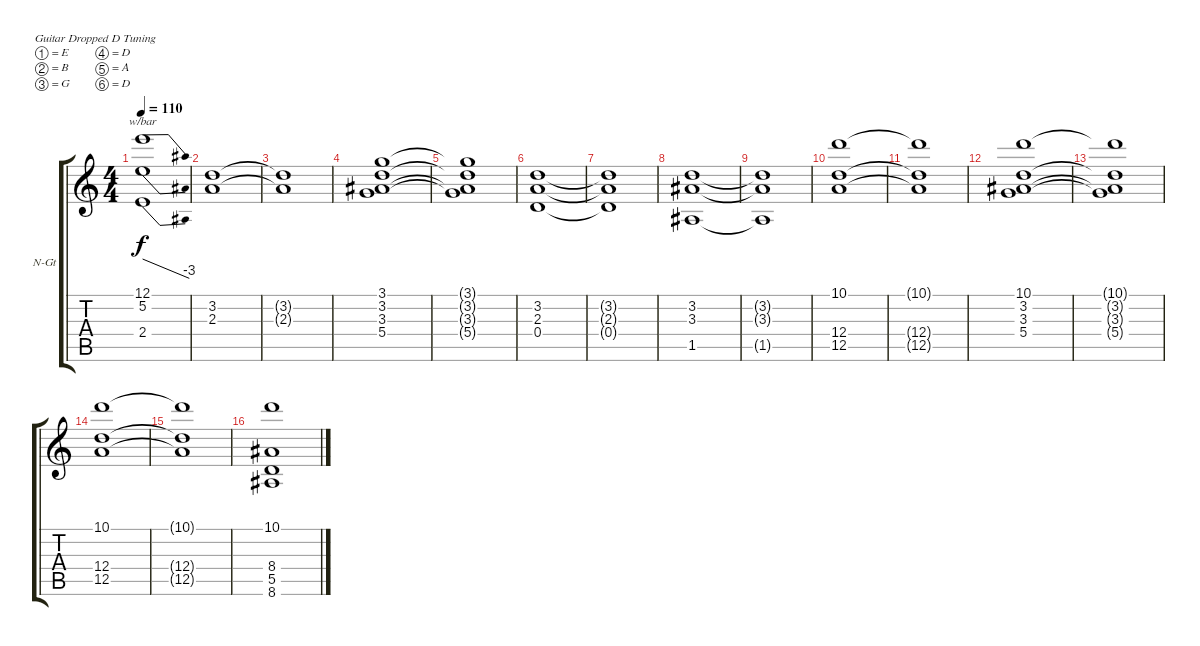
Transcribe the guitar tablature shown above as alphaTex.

\bracketExtendMode groupsimilarinstruments
\firstSystemTrackNameOrientation horizontal
\otherSystemsTrackNameOrientation horizontal
\track ("Keyboard (Christian)" "N-Gt") {instrument acousticguitarnylon}
\staff {score tabs}
\tuning (E4 B3 G3 D3 A2 D2)
\ts (4 4)
\tempo 110
\clef g2
\ks c
(12.1{t} 5.2{t} 2.4{t}).1{tbe (dive default 0 0 60 -12) dy f} |
(3.2 2.3).1 |
(3.2{t} 2.3{t}).1 |
(3.1 3.2 3.3 5.4).1 |
(3.1{t} 3.2{t} 3.3{t} 5.4{t}).1 |
(3.2 2.3 0.4).1 |
(3.2{t} 2.3{t} 0.4{t}).1 |
(3.2 3.3 1.5).1 |
(3.2{t} 3.3{t} 1.5{t}).1 |
(10.1 12.4 12.5).1 |
(10.1{t} 12.4{t} 12.5{t}).1 |
(10.1 3.2 3.3 5.4).1 |
(10.1{t} 3.2{t} 3.3{t} 5.4{t}).1 |
(10.1 12.4 12.5).1 |
(10.1{t} 12.4{t} 12.5{t}).1 |
(10.1 8.4 5.5 8.6).1
